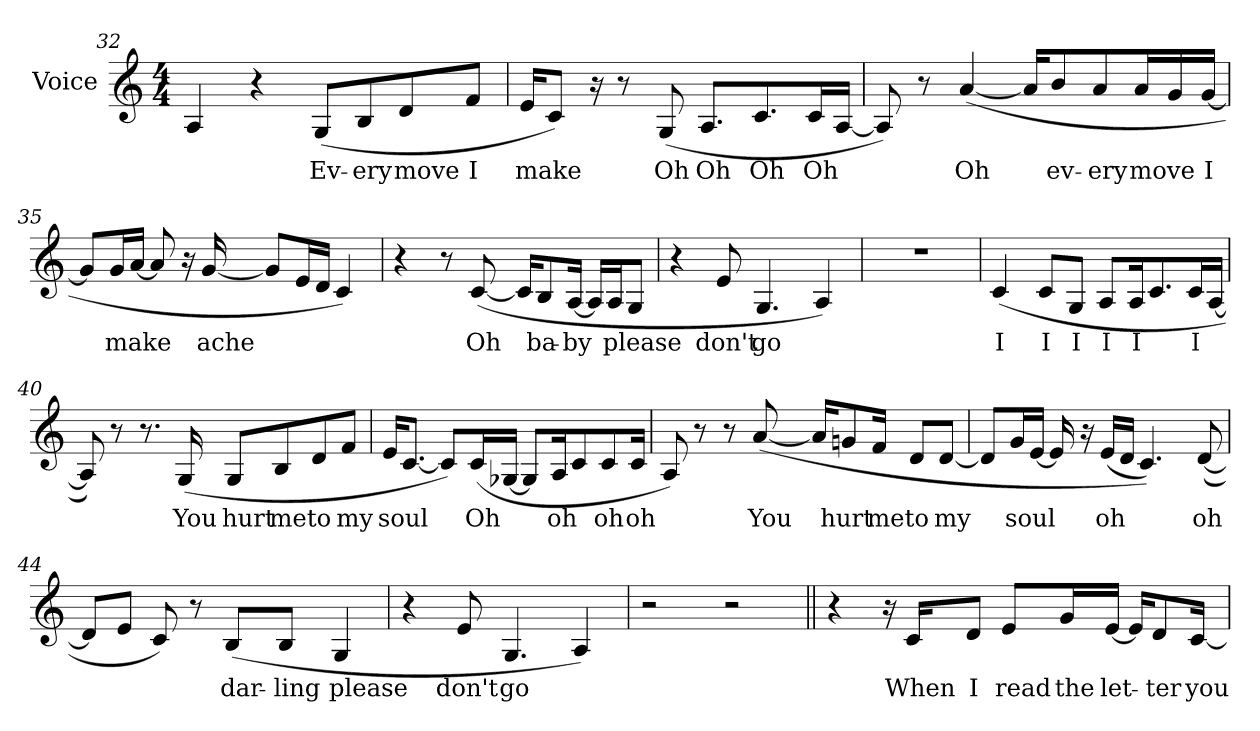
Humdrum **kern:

**kern	**text
*part1	*part1
*staff1	*staff1
*I"Voice	*
*I'Voice	*
*clefG2	*
*k[]	*
*C:	*
*M4/4	*
=32	=32
4Ai/	.
4r	.
!	!LO:LY:b:color=#000000
(8Gi/L	Ev-
!	!LO:LY:b:color=#000000
8Bi/	-ery
!	!LO:LY:b:color=#000000
8di/	move
!	!LO:LY:b:color=#000000
8fi/J	I
!!LO:PB:g=z
=33	=33
!	!LO:LY:b:color=#000000
16ei/KL	make
8ci/J)	.
16r	.
8r	.
!	!LO:LY:b:color=#000000
(8Gi/	Oh
!	!LO:LY:b:color=#000000
8.Ai/L	Oh
!	!LO:LY:b:color=#000000
8.ci/	Oh
!	!LO:LY:b:color=#000000
16ci/L	Oh
[16Ai/JJ	.
=34	=34
8Ai/])	.
8r	.
!	!LO:LY:b:color=#000000
([4ai/	Oh
16ai/KL]	.
!	!LO:LY:b:color=#000000
8bi/	ev-
!	!LO:LY:b:color=#000000
8ai/	-ery
!	!LO:LY:b:color=#000000
16ai/L	move
16gi/	.
!	!LO:LY:b:color=#000000
[16gi/JJ	I
=35	=35
8gi/L]	.
!	!LO:LY:b:color=#000000
16gi/L	make
[16ai/JJ	.
8ai/]	.
16r	.
!	!LO:LY:b:color=#000000
[16gi/	ache
8gi/L]	.
16ei/L	.
16di/JJ	.
4ci/)	.
!!LO:LB:g=z
=36	=36
4r	.
8r	.
!	!LO:LY:b:color=#000000
([8ci/	Oh
16ci/KL]	.
!	!LO:LY:b:color=#000000
8Bi/	ba-
!	!LO:LY:b:color=#000000
[16Ai/Jk	-by
16Ai/LL]	.
!	!LO:LY:b:color=#000000
16Ai/J	please
8Gi/J	.
=37	=37
4r	.
!	!LO:LY:b:color=#000000
8ei/	don't
!	!LO:LY:b:color=#000000
4.Gi/	go
4Ai/)	.
=38	=38
1r	.
=39	=39
!	!LO:LY:b:color=#000000
(4ci/	I
!	!LO:LY:b:color=#000000
8ci/L	I
!	!LO:LY:b:color=#000000
8Gi/J	I
!	!LO:LY:b:color=#000000
8Ai/L	I
!	!LO:LY:b:color=#000000
16Ai/k	I
8.ci/	.
!	!LO:LY:b:color=#000000
16ci/L	I
[16Ai/JJ	.
!!LO:LB:g=z
=40	=40
8Ai/])	.
8r	.
8.r	.
!	!LO:LY:b:color=#000000
(16Gi/	You
!	!LO:LY:b:color=#000000
8Gi/L	hurt
!	!LO:LY:b:color=#000000
8Bi/	me
!	!LO:LY:b:color=#000000
8di/	to
!	!LO:LY:b:color=#000000
8fi/J	my
=41	=41
!	!LO:LY:b:color=#000000
16ei/KL	soul
[8.ci/J	.
8ci/L])	.
!	!LO:LY:b:color=#000000
(16ci/L	Oh
[16G-Xi/JJ	.
8G-i/L]	.
!	!LO:LY:b:color=#000000
16Ai/k	oh
8ci/	.
!	!LO:LY:b:color=#000000
8ci/	oh
!	!LO:LY:b:color=#000000
16ci/Jk	oh
=42	=42
8Ai/)	.
8r	.
8r	.
!	!LO:LY:b:color=#000000
([8ai/	You
16ai/KL]	.
!	!LO:LY:b:color=#000000
8gni/	hurt
!	!LO:LY:b:color=#000000
16fi/Jk	me
!	!LO:LY:b:color=#000000
8di/L	to
!	!LO:LY:b:color=#000000
[8di/J	my
!!LO:LB:g=z
=43	=43
8di/L]	.
!	!LO:LY:b:color=#000000
16gi/L	soul
[16ei/JJ	.
16ei/]	.
16r	.
!	!LO:LY:b:color=#000000
(16ei/LL	oh
16di/JJ	.
4.ci/))	.
!	!LO:LY:b:color=#000000
([8di/	oh
=44	=44
8di/L]	.
8ei/J	.
8ci/)	.
8r	.
!	!LO:LY:b:color=#000000
(8Bi/L	dar-
!	!LO:LY:b:color=#000000
8Bi/J	-ling
!	!LO:LY:b:color=#000000
4Gi/	please
=45	=45
4r	.
!	!LO:LY:b:color=#000000
8ei/	don't
!	!LO:LY:b:color=#000000
4.Gi/	go
4Ai/)	.
=46	=46
2r	.
2r	.
!!LO:LB:g=z
=47||	=47||
4r	.
16r	.
!	!LO:LY:b:color=#000000
16ci/KL	When
!	!LO:LY:b:color=#000000
8di/J	I
!	!LO:LY:b:color=#000000
8ei/L	read
!	!LO:LY:b:color=#000000
16gi/L	the
!	!LO:LY:b:color=#000000
[16ei/JJ	let-
16ei/KL]	.
!	!LO:LY:b:color=#000000
8di/	-ter
!	!LO:LY:b:color=#000000
[16ci/Jk	you
=	=
*-	*-
